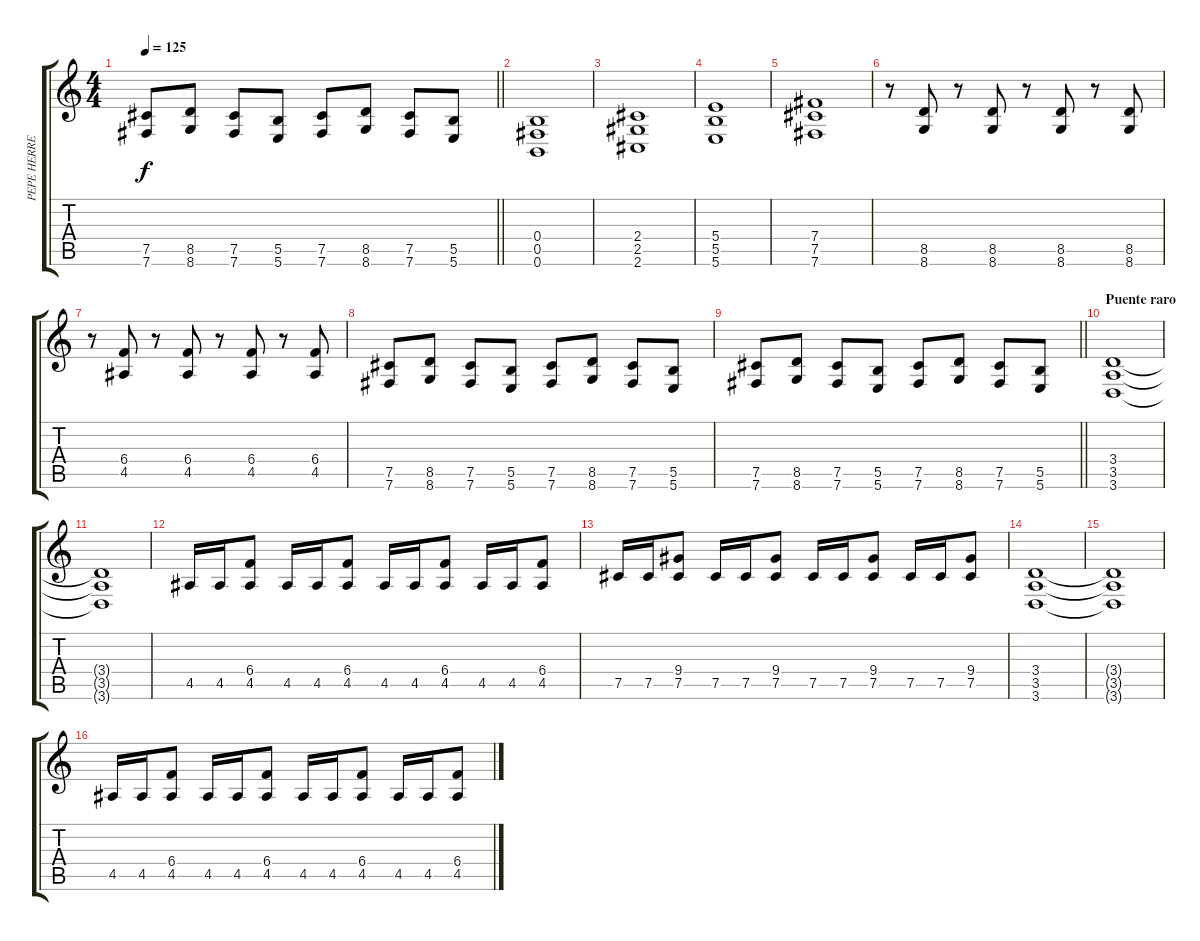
\track ("PEPE HERRERO" "PEPE HERRE") {instrument distortionguitar}
\staff {score tabs}
\tuning (Db4 Ab3 E3 B2 Gb2 B1) {hide}
\ts (4 4)
\tempo 125
\clef g2
\barLineRight lightlight
\ks c
(7.5 7.6).8{dy f} (8.5 8.6).8 (7.5 7.6).8 (5.5 5.6).8 (7.5 7.6).8 (8.5 8.6).8 (7.5 7.6).8 (5.5 5.6).8 |
(0.4 0.5 0.6).1 |
(2.4 2.5 2.6).1 |
(5.4 5.5 5.6).1 |
(7.4 7.5 7.6).1 |
r.8 (8.5 8.6).8 r.8 (8.5 8.6).8 r.8 (8.5 8.6).8 r.8 (8.5 8.6).8 |
r.8 (6.4 4.5).8 r.8 (6.4 4.5).8 r.8 (6.4 4.5).8 r.8 (6.4 4.5).8 |
(7.5 7.6).8 (8.5 8.6).8 (7.5 7.6).8 (5.5 5.6).8 (7.5 7.6).8 (8.5 8.6).8 (7.5 7.6).8 (5.5 5.6).8 |
\barLineRight lightlight
(7.5 7.6).8 (8.5 8.6).8 (7.5 7.6).8 (5.5 5.6).8 (7.5 7.6).8 (8.5 8.6).8 (7.5 7.6).8 (5.5 5.6).8 |
\section ("" "Puente raro")
(3.4 3.5 3.6).1 |
(3.4{t} 3.5{t} 3.6{t}).1 |
4.5.16 4.5.16 (6.4 4.5).8 4.5.16 4.5.16 (6.4 4.5).8 4.5.16 4.5.16 (6.4 4.5).8 4.5.16 4.5.16 (6.4 4.5).8 |
7.5.16 7.5.16 (9.4 7.5).8 7.5.16 7.5.16 (9.4 7.5).8 7.5.16 7.5.16 (9.4 7.5).8 7.5.16 7.5.16 (9.4 7.5).8 |
(3.4 3.5 3.6).1 |
(3.4{t} 3.5{t} 3.6{t}).1 |
4.5.16 4.5.16 (6.4 4.5).8 4.5.16 4.5.16 (6.4 4.5).8 4.5.16 4.5.16 (6.4 4.5).8 4.5.16 4.5.16 (6.4 4.5).8
